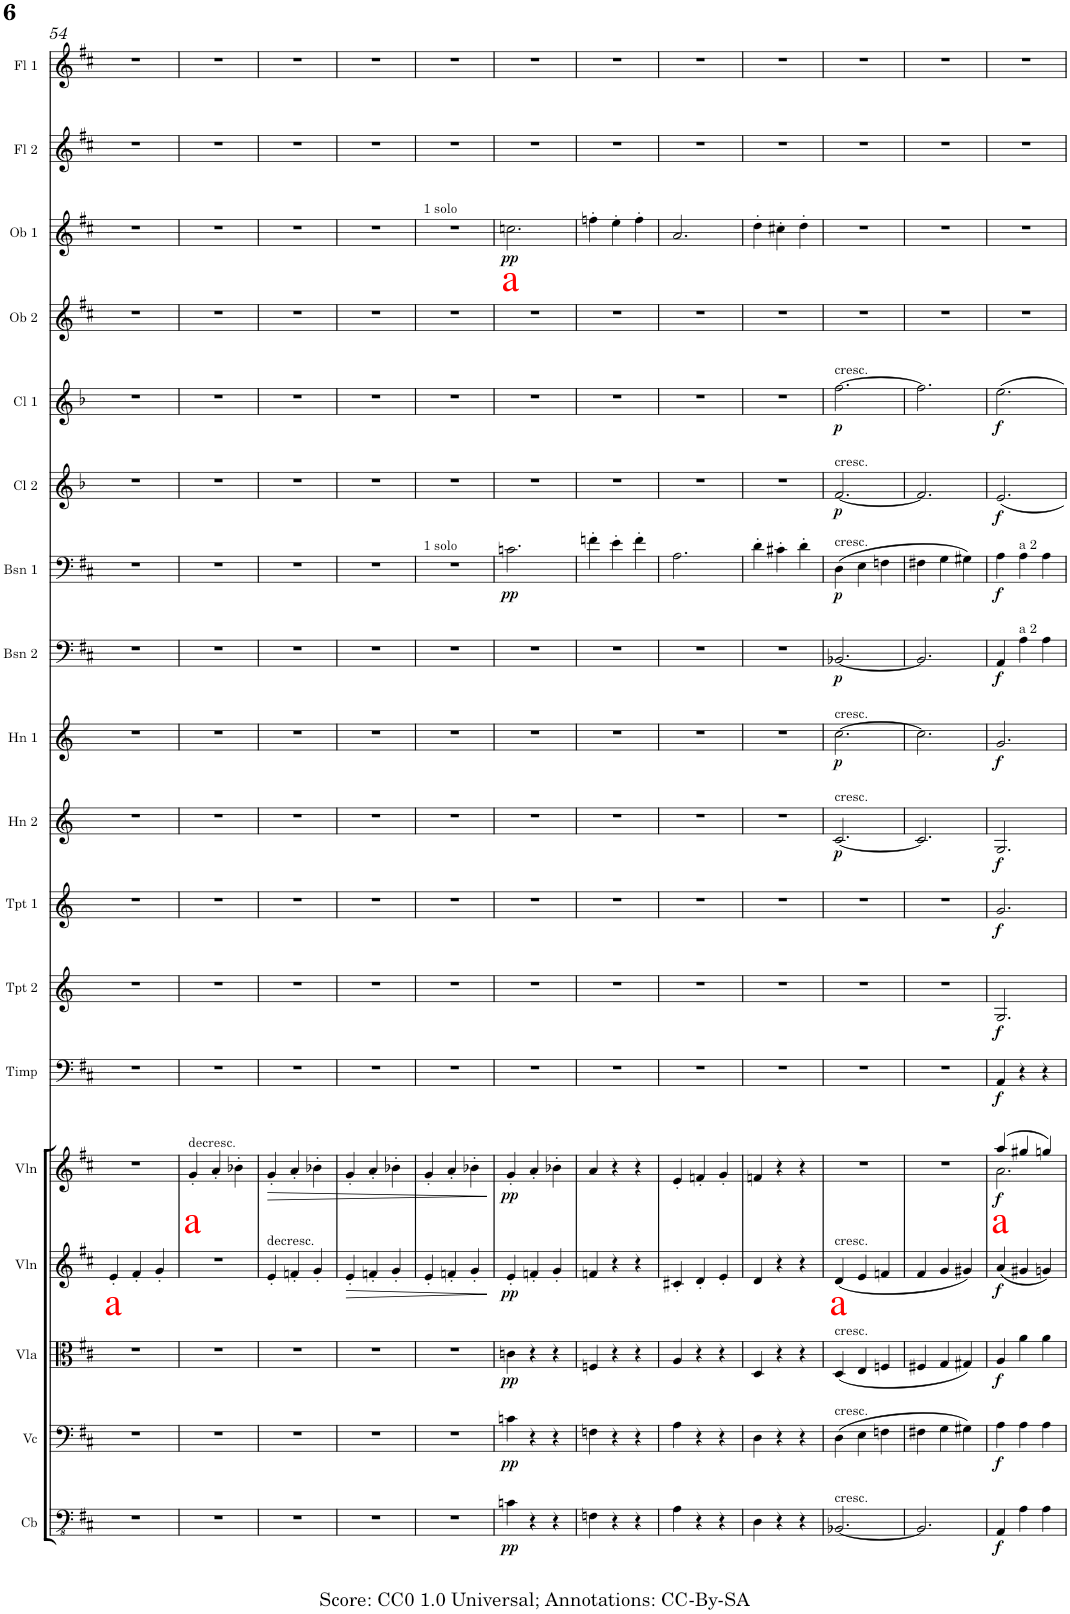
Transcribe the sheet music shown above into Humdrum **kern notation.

**kern	**dynam	**kern	**dynam	**kern	**dynam	**kern	**text	**dynam	**kern	**text	**dynam	**kern	**dynam	**kern	**dynam	**kern	**dynam	**kern	**dynam	**kern	**dynam	**kern	**dynam	**kern	**dynam	**kern	**dynam	**kern	**dynam	**kern	**kern	**text	**dynam	**kern	**kern
*part18	*part18	*part17	*part17	*part16	*part16	*part15	*part15	*part15	*part14	*part14	*part14	*part13	*part13	*part12	*part12	*part11	*part11	*part10	*part10	*part9	*part9	*part8	*part8	*part7	*part7	*part6	*part6	*part5	*part5	*part4	*part3	*part3	*part3	*part2	*part1
*staff18	*staff18	*staff17	*staff17	*staff16	*staff16	*staff15	*staff15	*staff15	*staff14	*staff14	*staff14	*staff13	*staff13	*staff12	*staff12	*staff11	*staff11	*staff10	*staff10	*staff9	*staff9	*staff8	*staff8	*staff7	*staff7	*staff6	*staff6	*staff5	*staff5	*staff4	*staff3	*staff3	*staff3	*staff2	*staff1
*I"Contrabass	*	*I"Violoncello	*	*I"Viola	*	*I"Violin	*	*	*I"Violin	*	*	*I"Timpani	*	*I"D Trumpet 2	*	*I"D Trumpet 1	*	*I"D Horn 2	*	*I"D Horn 1	*	*I"Bassoon 2	*	*I"Bassoon 1	*	*I"A Clarinet 2	*	*I"A Clarinet 1	*	*I"Oboe 2	*I"Oboe 1	*	*	*I"Flute 2	*I"Flute 1
*I'Cb	*	*I'Vc	*	*I'Vla	*	*I'Vln	*	*	*I'Vln	*	*	*I'Timp	*	*I'Tpt 2	*	*I'Tpt 1	*	*I'Hn 2	*	*I'Hn 1	*	*I'Bsn 2	*	*I'Bsn 1	*	*I'Cl 2	*	*I'Cl 1	*	*I'Ob 2	*I'Ob 1	*	*	*I'Fl 2	*I'Fl 1
!!LO:PB:g=z
*clefFv4	*	*clefF4	*	*clefC3	*	*clefG2	*	*	*clefG2	*	*	*clefF4	*	*clefG2	*	*clefG2	*	*clefG2	*	*clefG2	*	*clefF4	*	*clefF4	*	*clefG2	*	*clefG2	*	*clefG2	*clefG2	*	*	*clefG2	*clefG2
*	*	*	*	*	*	*	*	*	*	*	*	*	*	*Trd-1c-2	*	*Trd-1c-2	*	*Trd6c10	*	*Trd6c10	*	*	*	*	*	*Trd2c3	*	*Trd2c3	*	*	*	*	*	*	*
*k[f#c#]	*	*k[f#c#]	*	*k[f#c#]	*	*k[f#c#]	*	*	*k[f#c#]	*	*	*k[f#c#]	*	*k[]	*	*k[]	*	*k[]	*	*k[]	*	*k[f#c#]	*	*k[f#c#]	*	*k[b-]	*	*k[b-]	*	*k[f#c#]	*k[f#c#]	*	*	*k[f#c#]	*k[f#c#]
*M3/4	*	*M3/4	*	*M3/4	*	*M3/4	*	*	*M3/4	*	*	*M3/4	*	*M3/4	*	*M3/4	*	*M3/4	*	*M3/4	*	*M3/4	*	*M3/4	*	*M3/4	*	*M3/4	*	*M3/4	*M3/4	*	*	*M3/4	*M3/4
=54	=54	=54	=54	=54	=54	=54	=54	=54	=54	=54	=54	=54	=54	=54	=54	=54	=54	=54	=54	=54	=54	=54	=54	=54	=54	=54	=54	=54	=54	=54	=54	=54	=54	=54	=54
!	!	!	!	!	!	!	!LO:LY:b:color=#FF0000	!	!	!	!	!	!	!	!	!	!	!	!	!	!	!	!	!	!	!	!	!	!	!	!	!	!	!	!
2.r	.	2.r	.	2.r	.	4e'/	a	.	2.r	.	.	2.r	.	2.r	.	2.r	.	2.r	.	2.r	.	2.r	.	2.r	.	2.r	.	2.r	.	2.r	2.r	.	.	2.r	2.r
.	.	.	.	.	.	4f#'/	.	.	.	.	.	.	.	.	.	.	.	.	.	.	.	.	.	.	.	.	.	.	.	.	.	.	.	.	.
.	.	.	.	.	.	4g'/	.	.	.	.	.	.	.	.	.	.	.	.	.	.	.	.	.	.	.	.	.	.	.	.	.	.	.	.	.
=55	=55	=55	=55	=55	=55	=55	=55	=55	=55	=55	=55	=55	=55	=55	=55	=55	=55	=55	=55	=55	=55	=55	=55	=55	=55	=55	=55	=55	=55	=55	=55	=55	=55	=55	=55
!	!	!	!	!	!	!	!	!	!LO:TX:a:t=decresc.	!	!	!	!	!	!	!	!	!	!	!	!	!	!	!	!	!	!	!	!	!	!	!	!	!	!
!	!	!	!	!	!	!	!	!	!	!LO:LY:b:color=#FF0000	!	!	!	!	!	!	!	!	!	!	!	!	!	!	!	!	!	!	!	!	!	!	!	!	!
2.r	.	2.r	.	2.r	.	2.r	.	.	4g'/	a	.	2.r	.	2.r	.	2.r	.	2.r	.	2.r	.	2.r	.	2.r	.	2.r	.	2.r	.	2.r	2.r	.	.	2.r	2.r
.	.	.	.	.	.	.	.	.	4a'/	.	.	.	.	.	.	.	.	.	.	.	.	.	.	.	.	.	.	.	.	.	.	.	.	.	.
.	.	.	.	.	.	.	.	.	4b-X'\	.	.	.	.	.	.	.	.	.	.	.	.	.	.	.	.	.	.	.	.	.	.	.	.	.	.
=56	=56	=56	=56	=56	=56	=56	=56	=56	=56	=56	=56	=56	=56	=56	=56	=56	=56	=56	=56	=56	=56	=56	=56	=56	=56	=56	=56	=56	=56	=56	=56	=56	=56	=56	=56
!	!	!	!	!	!	!LO:TX:a:t=decresc.	!	!	!	!	!	!	!	!	!	!	!	!	!	!	!	!	!	!	!	!	!	!	!	!	!	!	!	!	!
!	!	!	!	!	!	!	!	!	!	!	!LO:HP:b	!	!	!	!	!	!	!	!	!	!	!	!	!	!	!	!	!	!	!	!	!	!	!	!
2.r	.	2.r	.	2.r	.	4e'/	.	.	4g'/	.	>	2.r	.	2.r	.	2.r	.	2.r	.	2.r	.	2.r	.	2.r	.	2.r	.	2.r	.	2.r	2.r	.	.	2.r	2.r
.	.	.	.	.	.	4fn'/	.	.	4a'/	.	.	.	.	.	.	.	.	.	.	.	.	.	.	.	.	.	.	.	.	.	.	.	.	.	.
.	.	.	.	.	.	4g'/	.	.	4b-X'\	.	.	.	.	.	.	.	.	.	.	.	.	.	.	.	.	.	.	.	.	.	.	.	.	.	.
=57	=57	=57	=57	=57	=57	=57	=57	=57	=57	=57	=57	=57	=57	=57	=57	=57	=57	=57	=57	=57	=57	=57	=57	=57	=57	=57	=57	=57	=57	=57	=57	=57	=57	=57	=57
!	!	!	!	!	!	!	!	!LO:HP:b	!	!	!	!	!	!	!	!	!	!	!	!	!	!	!	!	!	!	!	!	!	!	!	!	!	!	!
2.r	.	2.r	.	2.r	.	4e'/	.	>	4g'/	.	.	2.r	.	2.r	.	2.r	.	2.r	.	2.r	.	2.r	.	2.r	.	2.r	.	2.r	.	2.r	2.r	.	.	2.r	2.r
.	.	.	.	.	.	4fn'/	.	.	4a'/	.	.	.	.	.	.	.	.	.	.	.	.	.	.	.	.	.	.	.	.	.	.	.	.	.	.
.	.	.	.	.	.	4g'/	.	.	4b-X'\	.	.	.	.	.	.	.	.	.	.	.	.	.	.	.	.	.	.	.	.	.	.	.	.	.	.
=58	=58	=58	=58	=58	=58	=58	=58	=58	=58	=58	=58	=58	=58	=58	=58	=58	=58	=58	=58	=58	=58	=58	=58	=58	=58	=58	=58	=58	=58	=58	=58	=58	=58	=58	=58
!	!	!	!	!	!	!	!	!	!	!	!	!	!	!	!	!	!	!	!	!	!	!	!	!	!	!	!	!	!	!	!LO:TX:a:t=1 solo	!	!	!	!
!	!	!	!	!	!	!	!	!	!	!	!	!	!	!	!	!	!	!	!	!	!	!	!	!LO:TX:a:t=1 solo	!	!	!	!	!	!	!	!	!	!	!
2.r	.	2.r	.	2.r	.	4e'/	.	.	4g'/	.	.	2.r	.	2.r	.	2.r	.	2.r	.	2.r	.	2.r	.	2.r	.	2.r	.	2.r	.	2.r	2.r	.	.	2.r	2.r
.	.	.	.	.	.	4fn'/	.	.	4a'/	.	.	.	.	.	.	.	.	.	.	.	.	.	.	.	.	.	.	.	.	.	.	.	.	.	.
.	.	.	.	.	.	4g'/	.	.	4b-X'\	.	.	.	.	.	.	.	.	.	.	.	.	.	.	.	.	.	.	.	.	.	.	.	.	.	.
.	.	.	.	.	.	.	.	]	.	.	]	.	.	.	.	.	.	.	.	.	.	.	.	.	.	.	.	.	.	.	.	.	.	.	.
=59	=59	=59	=59	=59	=59	=59	=59	=59	=59	=59	=59	=59	=59	=59	=59	=59	=59	=59	=59	=59	=59	=59	=59	=59	=59	=59	=59	=59	=59	=59	=59	=59	=59	=59	=59
!	!LO:DY:b	!	!LO:DY:b	!	!LO:DY:b	!	!	!LO:DY:b	!	!	!LO:DY:b	!	!	!	!	!	!	!	!	!	!	!	!	!	!LO:DY:b	!	!	!	!	!	!	!LO:LY:b:color=#FF0000	!LO:DY:b	!	!
4Cn\	pp	4cn\	pp	4cn\	pp	4e'/	.	pp	4g'/	.	pp	2.r	.	2.r	.	2.r	.	2.r	.	2.r	.	2.r	.	2.cn\	pp	2.r	.	2.r	.	2.r	2.ccn\	a	pp	2.r	2.r
4r	.	4r	.	4r	.	4fn'/	.	.	4a'/	.	.	.	.	.	.	.	.	.	.	.	.	.	.	.	.	.	.	.	.	.	.	.	.	.	.
4r	.	4r	.	4r	.	4g'/	.	.	4b-X'\	.	.	.	.	.	.	.	.	.	.	.	.	.	.	.	.	.	.	.	.	.	.	.	.	.	.
=60	=60	=60	=60	=60	=60	=60	=60	=60	=60	=60	=60	=60	=60	=60	=60	=60	=60	=60	=60	=60	=60	=60	=60	=60	=60	=60	=60	=60	=60	=60	=60	=60	=60	=60	=60
4FFn\	.	4Fn\	.	4Fn/	.	4fn/	.	.	4a/	.	.	2.r	.	2.r	.	2.r	.	2.r	.	2.r	.	2.r	.	4fn'\	.	2.r	.	2.r	.	2.r	4ffn'\	.	.	2.r	2.r
4r	.	4r	.	4r	.	4r	.	.	4r	.	.	.	.	.	.	.	.	.	.	.	.	.	.	4e'\	.	.	.	.	.	.	4ee'\	.	.	.	.
4r	.	4r	.	4r	.	4r	.	.	4r	.	.	.	.	.	.	.	.	.	.	.	.	.	.	4f'\	.	.	.	.	.	.	4ff'\	.	.	.	.
=61	=61	=61	=61	=61	=61	=61	=61	=61	=61	=61	=61	=61	=61	=61	=61	=61	=61	=61	=61	=61	=61	=61	=61	=61	=61	=61	=61	=61	=61	=61	=61	=61	=61	=61	=61
4AA\	.	4A\	.	4A/	.	4c#X'/	.	.	4e'/	.	.	2.r	.	2.r	.	2.r	.	2.r	.	2.r	.	2.r	.	2.A\	.	2.r	.	2.r	.	2.r	2.a/	.	.	2.r	2.r
4r	.	4r	.	4r	.	4d'/	.	.	4fn'/	.	.	.	.	.	.	.	.	.	.	.	.	.	.	.	.	.	.	.	.	.	.	.	.	.	.
4r	.	4r	.	4r	.	4e'/	.	.	4g'/	.	.	.	.	.	.	.	.	.	.	.	.	.	.	.	.	.	.	.	.	.	.	.	.	.	.
=62	=62	=62	=62	=62	=62	=62	=62	=62	=62	=62	=62	=62	=62	=62	=62	=62	=62	=62	=62	=62	=62	=62	=62	=62	=62	=62	=62	=62	=62	=62	=62	=62	=62	=62	=62
4DD\	.	4D\	.	4D/	.	4d/	.	.	4fn/	.	.	2.r	.	2.r	.	2.r	.	2.r	.	2.r	.	2.r	.	4d'\	.	2.r	.	2.r	.	2.r	4dd'\	.	.	2.r	2.r
4r	.	4r	.	4r	.	4r	.	.	4r	.	.	.	.	.	.	.	.	.	.	.	.	.	.	4c#X'\	.	.	.	.	.	.	4cc#X'\	.	.	.	.
4r	.	4r	.	4r	.	4r	.	.	4r	.	.	.	.	.	.	.	.	.	.	.	.	.	.	4d'\	.	.	.	.	.	.	4dd'\	.	.	.	.
=63	=63	=63	=63	=63	=63	=63	=63	=63	=63	=63	=63	=63	=63	=63	=63	=63	=63	=63	=63	=63	=63	=63	=63	=63	=63	=63	=63	=63	=63	=63	=63	=63	=63	=63	=63
!	!	!	!	!	!	!	!	!	!	!	!	!	!	!	!	!	!	!	!	!	!	!	!	!	!	!	!	!LO:TX:a:t=cresc.	!	!	!	!	!	!	!
!	!	!	!	!	!	!	!	!	!	!	!	!	!	!	!	!	!	!	!	!	!	!	!	!	!	!LO:TX:a:t=cresc.	!	!	!	!	!	!	!	!	!
!	!	!	!	!	!	!	!	!	!	!	!	!	!	!	!	!	!	!	!	!	!	!	!	!LO:TX:a:t=cresc.	!	!	!	!	!	!	!	!	!	!	!
!	!	!	!	!	!	!	!	!	!	!	!	!	!	!	!	!	!	!	!	!LO:TX:a:t=cresc.	!	!	!	!	!	!	!	!	!	!	!	!	!	!	!
!	!	!	!	!	!	!	!	!	!	!	!	!	!	!	!	!	!	!LO:TX:a:t=cresc.	!	!	!	!	!	!	!	!	!	!	!	!	!	!	!	!	!
!	!	!	!	!	!	!LO:TX:a:t=cresc.	!	!	!	!	!	!	!	!	!	!	!	!	!	!	!	!	!	!	!	!	!	!	!	!	!	!	!	!	!
!	!	!	!	!LO:TX:a:t=cresc.	!	!	!	!	!	!	!	!	!	!	!	!	!	!	!	!	!	!	!	!	!	!	!	!	!	!	!	!	!	!	!
!	!	!LO:TX:a:t=cresc.	!	!	!	!	!	!	!	!	!	!	!	!	!	!	!	!	!	!	!	!	!	!	!	!	!	!	!	!	!	!	!	!	!
!LO:TX:a:t=cresc.	!	!	!	!	!	!	!	!	!	!	!	!	!	!	!	!	!	!	!	!	!	!	!	!	!	!	!	!	!	!	!	!	!	!	!
!	!	!	!	!	!	!	!LO:LY:b:color=#FF0000	!	!	!	!	!	!	!	!	!	!	!	!LO:DY:b	!	!LO:DY:b	!	!LO:DY:b	!	!LO:DY:b	!	!LO:DY:b	!	!LO:DY:b	!	!	!	!	!	!
[2.BBB-X/	.	(4D\	.	(4D/	.	(4d/	a	.	2.r	.	.	2.r	.	2.r	.	2.r	.	[2.c/	p	[2.cc\	p	[2.BB-X/	p	(4D\	p	[2.f/	p	[2.ff\	p	2.r	2.r	.	.	2.r	2.r
.	.	4E\	.	4E/	.	4e/	.	.	.	.	.	.	.	.	.	.	.	.	.	.	.	.	.	4E\	.	.	.	.	.	.	.	.	.	.	.
.	.	4Fn\	.	4Fn/	.	4fn/	.	.	.	.	.	.	.	.	.	.	.	.	.	.	.	.	.	4Fn\	.	.	.	.	.	.	.	.	.	.	.
=64	=64	=64	=64	=64	=64	=64	=64	=64	=64	=64	=64	=64	=64	=64	=64	=64	=64	=64	=64	=64	=64	=64	=64	=64	=64	=64	=64	=64	=64	=64	=64	=64	=64	=64	=64
2.BBB-/]	.	4F#X\	.	4F#X/	.	4f#/	.	.	2.r	.	.	2.r	.	2.r	.	2.r	.	2.c/]	.	2.cc\]	.	2.BB-/]	.	4F#X\	.	2.f/]	.	2.ff\]	.	2.r	2.r	.	.	2.r	2.r
.	.	4G\	.	4G/	.	4g/	.	.	.	.	.	.	.	.	.	.	.	.	.	.	.	.	.	4G\	.	.	.	.	.	.	.	.	.	.	.
.	.	4G#X\)	.	4G#X/)	.	4g#X/)	.	.	.	.	.	.	.	.	.	.	.	.	.	.	.	.	.	4G#X\)	.	.	.	.	.	.	.	.	.	.	.
=65	=65	=65	=65	=65	=65	=65	=65	=65	=65	=65	=65	=65	=65	=65	=65	=65	=65	=65	=65	=65	=65	=65	=65	=65	=65	=65	=65	=65	=65	=65	=65	=65	=65	=65	=65
*	*	*	*	*	*	*	*	*	*^	*	*	*	*	*	*	*	*	*	*	*	*	*	*	*	*	*	*	*	*	*	*	*	*	*	*
!	!LO:DY:b	!	!LO:DY:b	!	!LO:DY:b	!	!	!LO:DY:b	!	!	!LO:LY:b:color=#FF0000	!LO:DY:b	!	!LO:DY:b	!	!LO:DY:b	!	!LO:DY:b	!	!LO:DY:b	!	!LO:DY:b	!	!LO:DY:b	!	!LO:DY:b	!	!LO:DY:b	!	!LO:DY:b	!	!	!	!	!	!
4AAA/	f	4A\	f	4A/	f	(4a/	.	f	(4aa/	2.a\	a	f	4AA/	f	2.G/	f	2.g/	f	2.G/	f	2.g/	f	4AA/	f	4A\	f	2.e/	f	2.ee\	f	2.r	2.r	.	.	2.r	2.r
!	!	!	!	!	!	!	!	!	!	!	!	!	!	!	!	!	!	!	!	!	!	!	!	!	!LO:TX:a:t=a 2	!	!	!	!	!	!	!	!	!	!	!
!	!	!	!	!	!	!	!	!	!	!	!	!	!	!	!	!	!	!	!	!	!	!	!LO:TX:a:t=a 2	!	!	!	!	!	!	!	!	!	!	!	!	!
4AA\	.	4A\	.	4a\	.	4g#X/	.	.	4gg#X/	.	.	.	4r	.	.	.	.	.	.	.	.	.	4A\	.	4A\	.	.	.	.	.	.	.	.	.	.	.
4AA\	.	4A\	.	4a\	.	4gn/)	.	.	4ggn/)	.	.	.	4r	.	.	.	.	.	.	.	.	.	4A\	.	4A\	.	.	.	.	.	.	.	.	.	.	.
*	*	*	*	*	*	*	*	*	*v	*v	*	*	*	*	*	*	*	*	*	*	*	*	*	*	*	*	*	*	*	*	*	*	*	*	*	*
=	=	=	=	=	=	=	=	=	=	=	=	=	=	=	=	=	=	=	=	=	=	=	=	=	=	=	=	=	=	=	=	=	=	=	=
*-	*-	*-	*-	*-	*-	*-	*-	*-	*-	*-	*-	*-	*-	*-	*-	*-	*-	*-	*-	*-	*-	*-	*-	*-	*-	*-	*-	*-	*-	*-	*-	*-	*-	*-	*-
